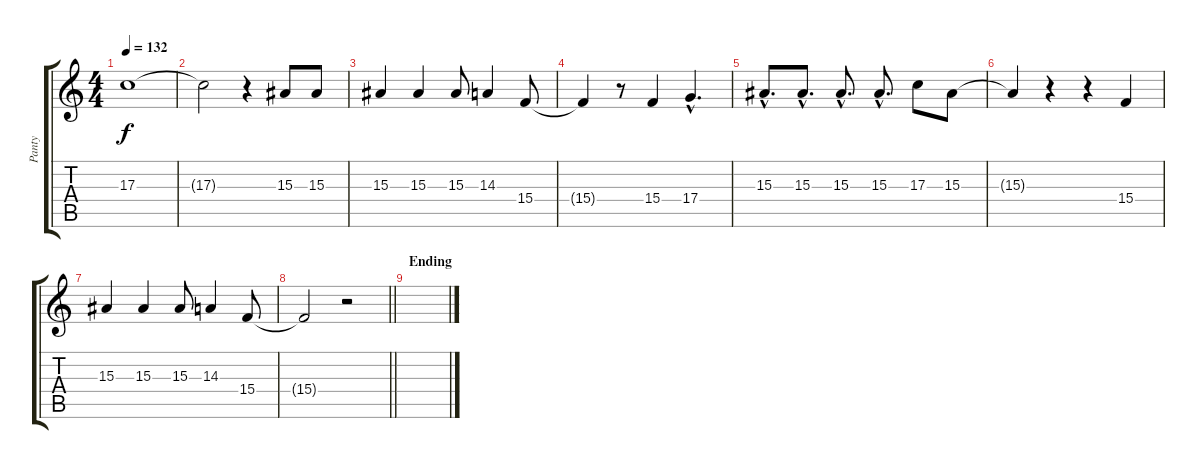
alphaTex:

\track ("Panty" "Panty") {instrument altosax}
\staff {score tabs}
\tuning (E4 B3 G3 D3 A2 E2) {hide}
\ts (4 4)
\tempo 132
\clef g2
\ks c
17.3.1{dy f} |
17.3{t}.2 r.4 15.3.8 15.3.8 |
15.3.4 15.3.4 15.3.8 14.3.4 15.4.8 |
15.4{t}.4 r.8 15.4.4 17.4{hac}.4{d} |
15.3{hac}.8{d} 15.3{hac}.8{d} 15.3{hac}.8{d} 15.3{hac}.8{d} 17.3.8 15.3.8 |
15.3{t}.4 r.4 r.4 15.4.4 |
15.3.4 15.3.4 15.3.8 14.3.4 15.4.8 |
\barLineRight lightlight
15.4{t}.2 r.2 |
\section ("" "Ending")
